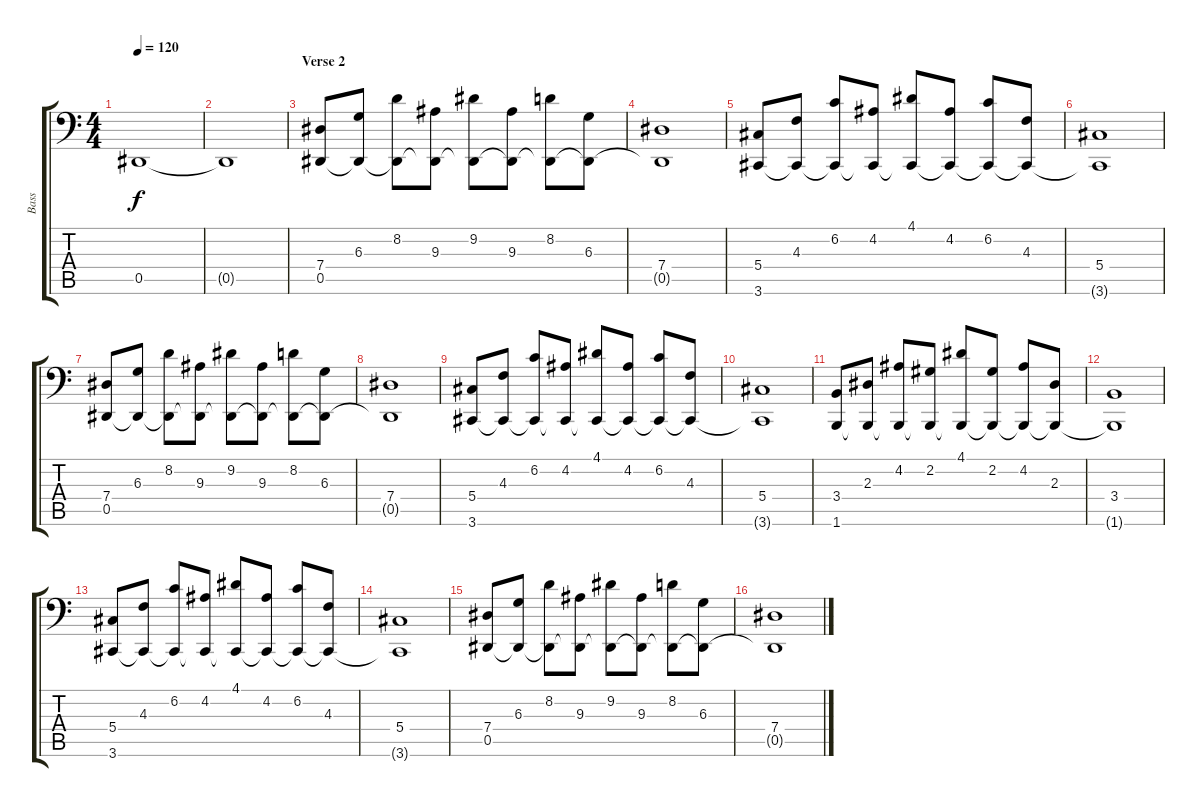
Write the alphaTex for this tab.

\track ("Bass" "Bass") {instrument electricbassfinger}
\staff {score tabs}
\tuning (B2 Gb2 Db2 Ab1 Eb1 Bb0) {hide}
\ts (4 4)
\tempo 120
\clef f4
\ks c
0.5.1{dy f} |
0.5{t}.1 |
\section ("" "Verse 2")
(7.4 0.5).8 (6.3 0.5{t}).8 (8.2 0.5{t}).8 (9.3 0.5{t}).8 (9.2 0.5{t}).8 (9.3 0.5{t}).8 (8.2 0.5{t}).8 (6.3 0.5{t}).8 |
(7.4 0.5{t}).1 |
(5.4 3.6).8 (4.3 3.6{t}).8 (6.2 3.6{t}).8 (4.2 3.6{t}).8 (4.1 3.6{t}).8 (4.2 3.6{t}).8 (6.2 3.6{t}).8 (4.3 3.6{t}).8 |
(5.4 3.6{t}).1 |
(7.4 0.5).8 (6.3 0.5{t}).8 (8.2 0.5{t}).8 (9.3 0.5{t}).8 (9.2 0.5{t}).8 (9.3 0.5{t}).8 (8.2 0.5{t}).8 (6.3 0.5{t}).8 |
(7.4 0.5{t}).1 |
(5.4 3.6).8 (4.3 3.6{t}).8 (6.2 3.6{t}).8 (4.2 3.6{t}).8 (4.1 3.6{t}).8 (4.2 3.6{t}).8 (6.2 3.6{t}).8 (4.3 3.6{t}).8 |
(5.4 3.6{t}).1 |
(3.4 1.6).8 (2.3 1.6{t}).8 (4.2 1.6{t}).8 (2.2 1.6{t}).8 (4.1 1.6{t}).8 (2.2 1.6{t}).8 (4.2 1.6{t}).8 (2.3 1.6{t}).8 |
(3.4 1.6{t}).1 |
(5.4 3.6).8 (4.3 3.6{t}).8 (6.2 3.6{t}).8 (4.2 3.6{t}).8 (4.1 3.6{t}).8 (4.2 3.6{t}).8 (6.2 3.6{t}).8 (4.3 3.6{t}).8 |
(5.4 3.6{t}).1 |
(7.4 0.5).8 (6.3 0.5{t}).8 (8.2 0.5{t}).8 (9.3 0.5{t}).8 (9.2 0.5{t}).8 (9.3 0.5{t}).8 (8.2 0.5{t}).8 (6.3 0.5{t}).8 |
(7.4 0.5{t}).1
